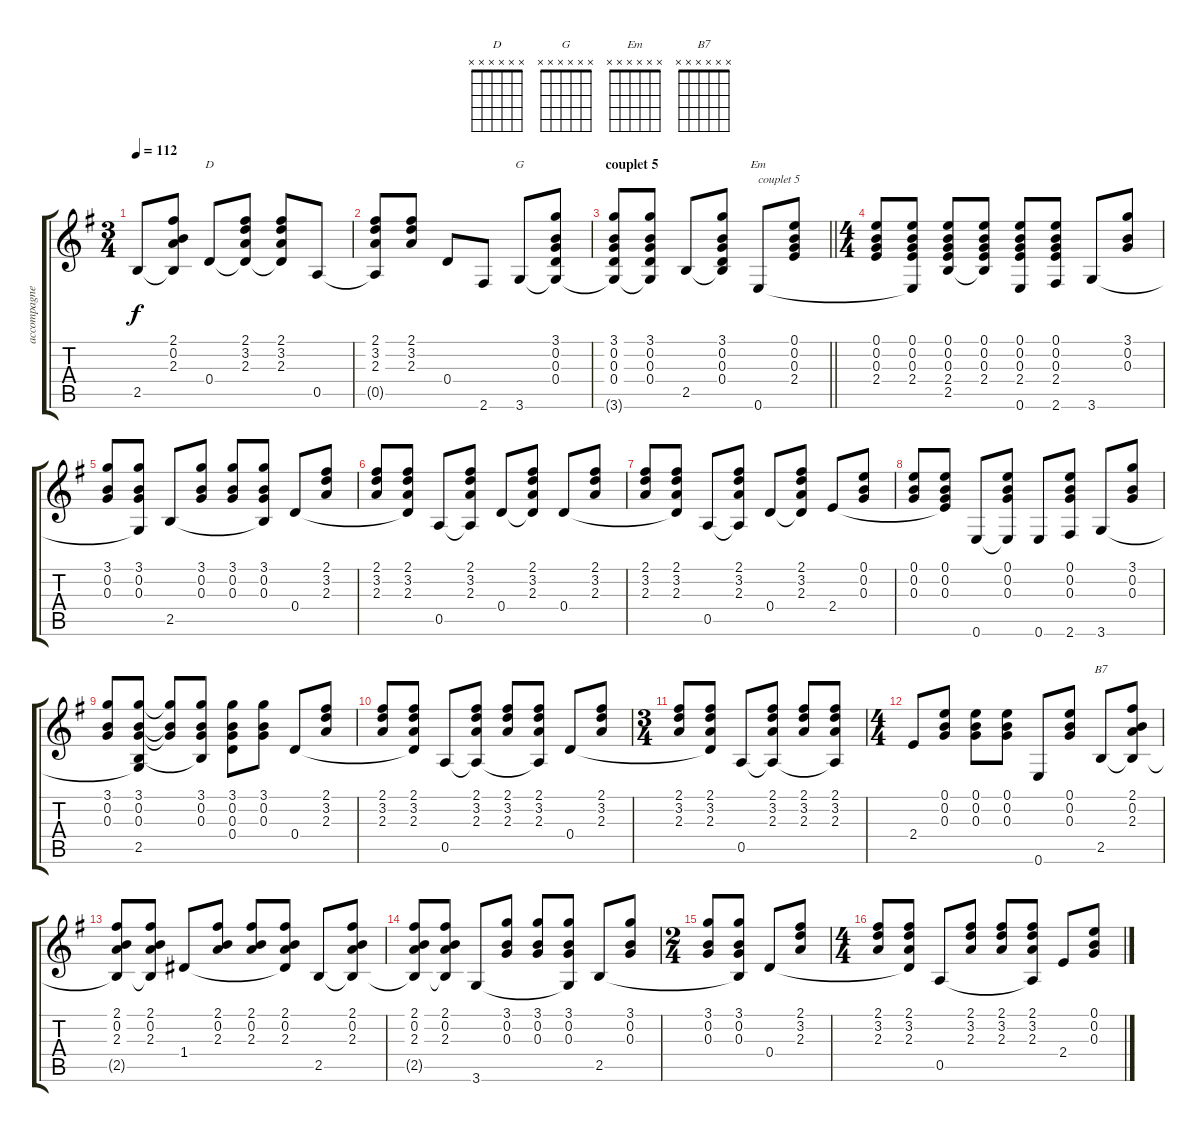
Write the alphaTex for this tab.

\track ("accompagnement" "accompagne") {instrument acousticguitarnylon}
\staff {score tabs}
\tuning (E4 B3 G3 D3 A2 E2) {hide}
\chord ("D" x x x x x x)
\chord ("G" x x x x x x)
\chord ("Em" x x x x x x)
\chord ("B7" x x x x x x)
\ts (3 4)
\tempo 112
\clef g2
\ks g
2.5.8{dy f} (2.1 0.2 2.3 2.5{t}).8 0.4.8{ch "D"} (2.1 3.2 2.3 0.4{t}).8 (2.1 3.2 2.3 0.4{t}).8 0.5.8 |
(2.1 3.2 2.3 0.5{t}).8 (2.1 3.2 2.3).8 0.4.8 2.6.8 3.6.8{ch "G"} (3.1 0.2 0.3 0.4 3.6{t}).8 |
\section ("" "couplet 5")
\barLineRight lightlight
(3.1 0.2 0.3 0.4 3.6{t}).8 (3.1 0.2 0.3 0.4 3.6{t}).8 2.5.8 (3.1 0.2 0.3 0.4 2.5{t}).8 0.6.8{ch "Em" txt "couplet 5"} (0.1 0.2 0.3 2.4).8 |
\ts (4 4)
(0.1 0.2 0.3 2.4).8 (0.1 0.2 0.3 2.4 0.6{t}).8 (0.1 0.2 0.3 2.4 2.5).8 (0.1 0.2 0.3 2.4 2.5{t}).8 (0.1 0.2 0.3 2.4 0.6).8 (0.1 0.2 0.3 2.4 2.6).8 3.6.8 (3.1 0.2 0.3).8 |
(3.1 0.2 0.3).8 (3.1 0.2 0.3 3.6{t}).8 2.5.8 (3.1 0.2 0.3).8 (3.1 0.2 0.3).8 (3.1 0.2 0.3 2.5{t}).8 0.4.8 (2.1 3.2 2.3).8 |
(2.1 3.2 2.3).8 (2.1 3.2 2.3 0.4{t}).8 0.5.8 (2.1 3.2 2.3 0.5{t}).8 0.4.8 (2.1 3.2 2.3 0.4{t}).8 0.4.8 (2.1 3.2 2.3).8 |
(2.1 3.2 2.3).8 (2.1 3.2 2.3 0.4{t}).8 0.5.8 (2.1 3.2 2.3 0.5{t}).8 0.4.8 (2.1 3.2 2.3 0.4{t}).8 2.4.8 (0.1 0.2 0.3).8 |
(0.1 0.2 0.3).8 (0.1 0.2 0.3 2.4{t}).8 0.6.8 (0.1 0.2 0.3 0.6{t}).8 0.6.8 (0.1 0.2 0.3 2.6).8 3.6.8 (3.1 0.2 0.3).8 |
(3.1 0.2 0.3).8 (3.1 0.2 0.3 2.5 3.6{t}).8 (3.1{t} 0.2{t} 0.3{t}).8 (3.1 0.2 0.3 2.5{t}).8 (3.1 0.2 0.3 0.4).8 (3.1 0.2 0.3).8 0.4.8 (2.1 3.2 2.3).8 |
(2.1 3.2 2.3).8 (2.1 3.2 2.3 0.4{t}).8 0.5.8 (2.1 3.2 2.3 0.5{t}).8 (2.1 3.2 2.3).8 (2.1 3.2 2.3 0.5{t}).8 0.4.8 (2.1 3.2 2.3).8 |
\ts (3 4)
(2.1 3.2 2.3).8 (2.1 3.2 2.3 0.4{t}).8 0.5.8 (2.1 3.2 2.3 0.5{t}).8 (2.1 3.2 2.3).8 (2.1 3.2 2.3 0.5{t}).8 |
\ts (4 4)
2.4.8 (0.1 0.2 0.3).8 (0.1 0.2 0.3).8 (0.1 0.2 0.3).8 0.6.8 (0.1 0.2 0.3).8 2.5.8{ch "B7"} (2.1 0.2 2.3 2.5{t}).8 |
(2.1 0.2 2.3 2.5{t}).8 (2.1 0.2 2.3 2.5{t}).8 1.4.8 (2.1 0.2 2.3).8 (2.1 0.2 2.3).8 (2.1 0.2 2.3 1.4{t}).8 2.5.8 (2.1 0.2 2.3 2.5{t}).8 |
(2.1 0.2 2.3 2.5{t}).8 (2.1 0.2 2.3 2.5{t}).8 3.6.8 (3.1 0.2 0.3).8 (3.1 0.2 0.3).8 (3.1 0.2 0.3 3.6{t}).8 2.5.8 (3.1 0.2 0.3).8 |
\ts (2 4)
(3.1 0.2 0.3).8 (3.1 0.2 0.3 2.5{t}).8 0.4.8 (2.1 3.2 2.3).8 |
\ts (4 4)
(2.1 3.2 2.3).8 (2.1 3.2 2.3 0.4{t}).8 0.5.8 (2.1 3.2 2.3).8 (2.1 3.2 2.3).8 (2.1 3.2 2.3 0.5{t}).8 2.4.8 (0.1 0.2 0.3).8
